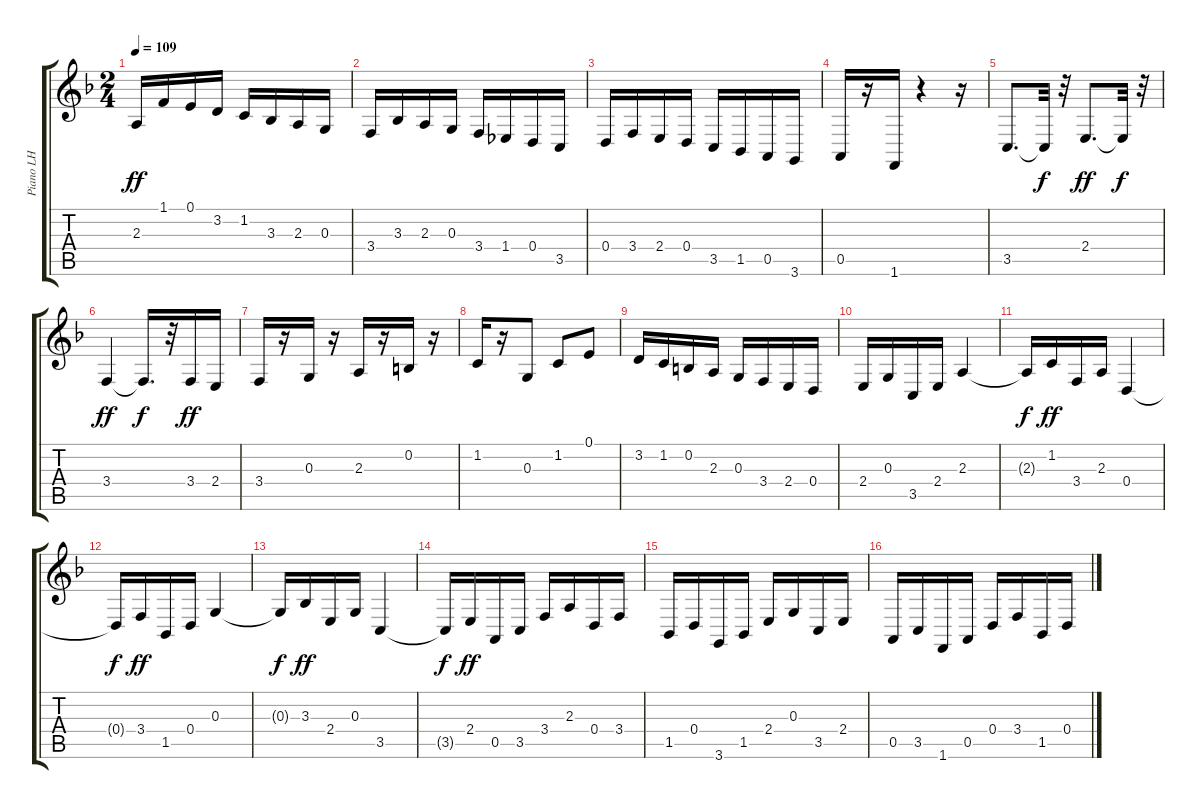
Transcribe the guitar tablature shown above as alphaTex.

\track ("Piano LH" "Piano LH") {instrument acousticgrandpiano}
\staff {score tabs}
\tuning (E4 B3 G3 D3 A2 E2) {hide}
\ts (2 4)
\tempo 109
\clef g2
\ks f
2.3.16{dy ff} 1.1.16 0.1.16 3.2.16 1.2.16 3.3.16 2.3.16 0.3.16 |
3.4.16 3.3.16 2.3.16 0.3.16 3.4.16 1.4.16 0.4.16 3.5.16 |
0.4.16 3.4.16 2.4.16 0.4.16 3.5.16 1.5.16 0.5.16 3.6.16 |
0.5.16 r.16 1.6.16 r.4 r.16 |
3.5.8{d} 3.5{t}.32{dy f} r.32 2.4.8{d dy ff} 2.4{t}.32{dy f} r.32 |
3.4.4{dy ff} 3.4{t}.16{d dy f} r.32 3.4.16{dy ff} 2.4.16 |
3.4.16 r.16 0.3.16 r.16 2.3.16 r.16 0.2.16 r.16 |
1.2.16 r.16 0.3.8 1.2.8 0.1.8 |
3.2.16 1.2.16 0.2.16 2.3.16 0.3.16 3.4.16 2.4.16 0.4.16 |
2.4.16 0.3.16 3.5.16 2.4.16 2.3.4 |
2.3{t}.16{dy f} 1.2.16{dy ff} 3.4.16 2.3.16 0.4.4 |
0.4{t}.16{dy f} 3.4.16{dy ff} 1.5.16 0.4.16 0.3.4 |
0.3{t}.16{dy f} 3.3.16{dy ff} 2.4.16 0.3.16 3.5.4 |
3.5{t}.16{dy f} 2.4.16{dy ff} 0.5.16 3.5.16 3.4.16 2.3.16 0.4.16 3.4.16 |
1.5.16 0.4.16 3.6.16 1.5.16 2.4.16 0.3.16 3.5.16 2.4.16 |
0.5.16 3.5.16 1.6.16 0.5.16 0.4.16 3.4.16 1.5.16 0.4.16
